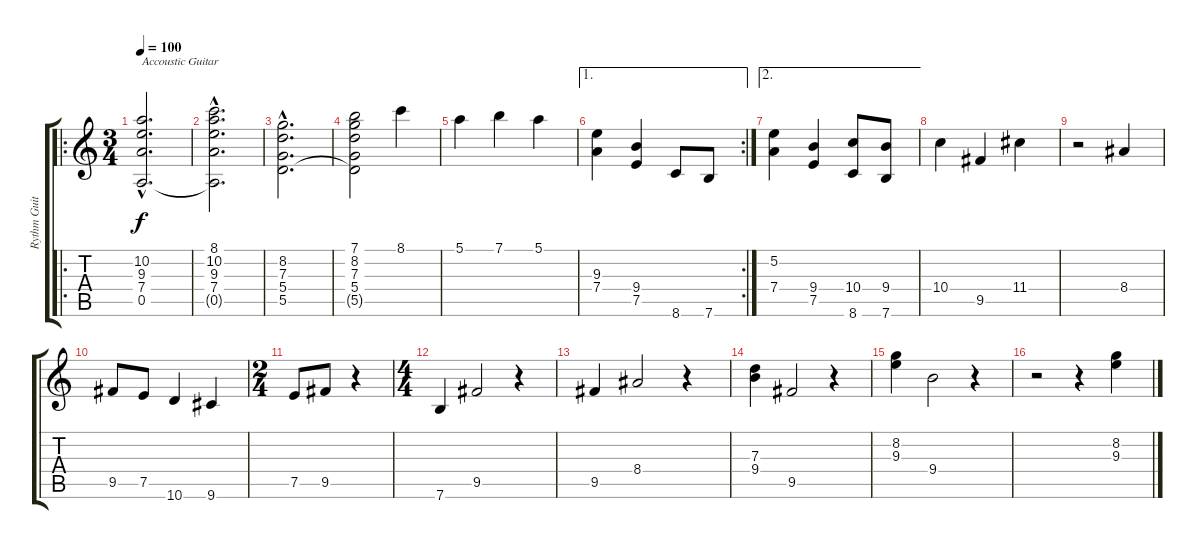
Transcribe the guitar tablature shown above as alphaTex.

\track ("Rythm Guitar" "Rythm Guit") {instrument distortionguitar}
\staff {score tabs}
\tuning (E4 B3 G3 D3 A2 E2) {hide}
\ro
\ts (3 4)
\tempo 100
\tempo 136
\tempo 100
\clef g2
\ks c
(10.2{hac} 9.3{hac} 7.4{hac} 0.5{hac}).2{d txt "Accoustic Guitar" dy f volume 12 instrument acousticguitarnylon} |
(8.1{hac} 10.2{hac} 9.3{hac} 7.4{hac} 0.5{hac t}).2{d} |
(8.2{hac} 7.3{hac} 5.4{hac} 5.5{hac}).2{d} |
(7.1 8.2 7.3 5.4 5.5{t}).2 8.1.4 |
5.1.4 7.1.4 5.1.4 |
\ae 1
\rc 2
(9.3 7.4).4 (9.4 7.5).4 8.6.8 7.6.8 |
\ae 2
(5.2 7.4).4 (9.4 7.5).4 (10.4 8.6).8 (9.4 7.6).8 |
10.4.4 9.5.4 11.4.4 |
r.2 8.4.4 |
9.5.8 7.5.8 10.6.4 9.6.4 |
\ts (2 4)
7.5.8 9.5.8 r.4 |
\ts (4 4)
7.6.4 9.5.2 r.4 |
9.5.4 8.4.2 r.4 |
(7.3 9.4).4 9.5.2 r.4 |
(8.2 9.3).4 9.4.2 r.4 |
r.2 r.4 (8.2 9.3).4
